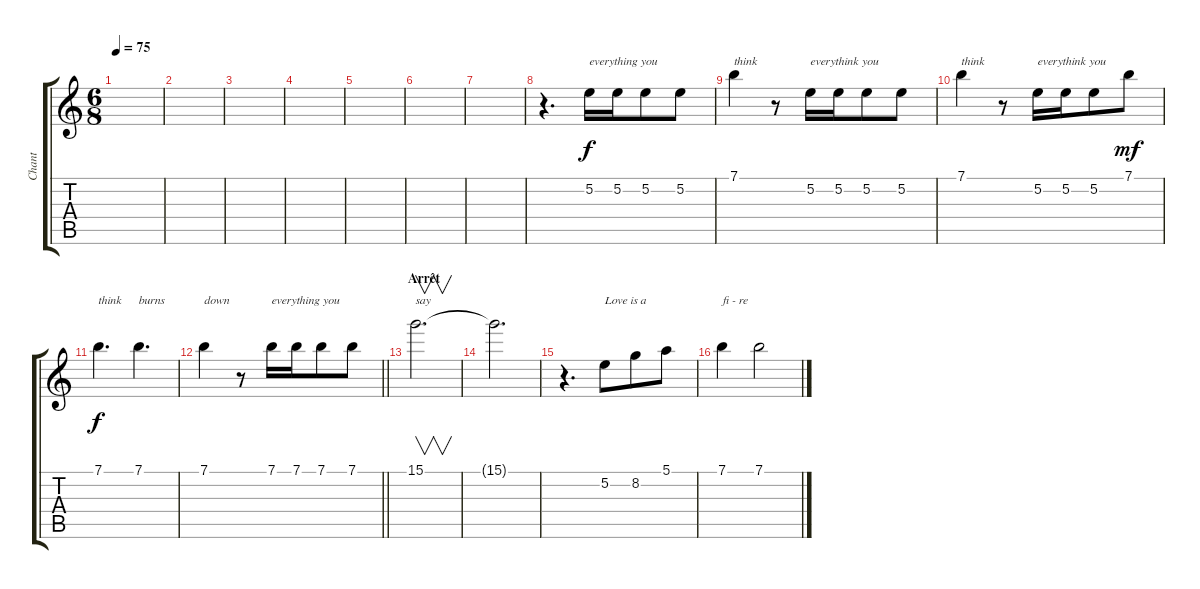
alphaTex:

\track ("Chant" "Chant") {instrument electricguitarjazz}
\staff {score tabs}
\tuning (E4 B3 G3 D3 A2 E2) {hide}
\ts (6 8)
\tempo 75
\clef g2
\ks c
|
|
|
|
|
|
|
r.4{d} 5.2.16{txt "everything you"} 5.2.16 5.2.8 5.2.8 |
7.1.4{txt "think"} r.8 5.2.16{txt "everythink you"} 5.2.16 5.2.8 5.2.8 |
7.1.4{txt "think"} r.8 5.2.16{txt "everythink you"} 5.2.16 5.2.8 7.1.8{dy mf} |
7.1.4{d txt "think" dy f} 7.1.4{d txt "burns"} |
\barLineRight lightlight
7.1.4{txt "down"} r.8 7.1.16{txt "everything you"} 7.1.16 7.1.8 7.1.8 |
\section ("" "Arrêt")
15.1.2{v d txt "say"} |
15.1{t}.2{d} |
r.4{d} 5.2.8{txt "Love is a"} 8.2.8 5.1.8 |
7.1.4{txt "fi - re"} 7.1.2
